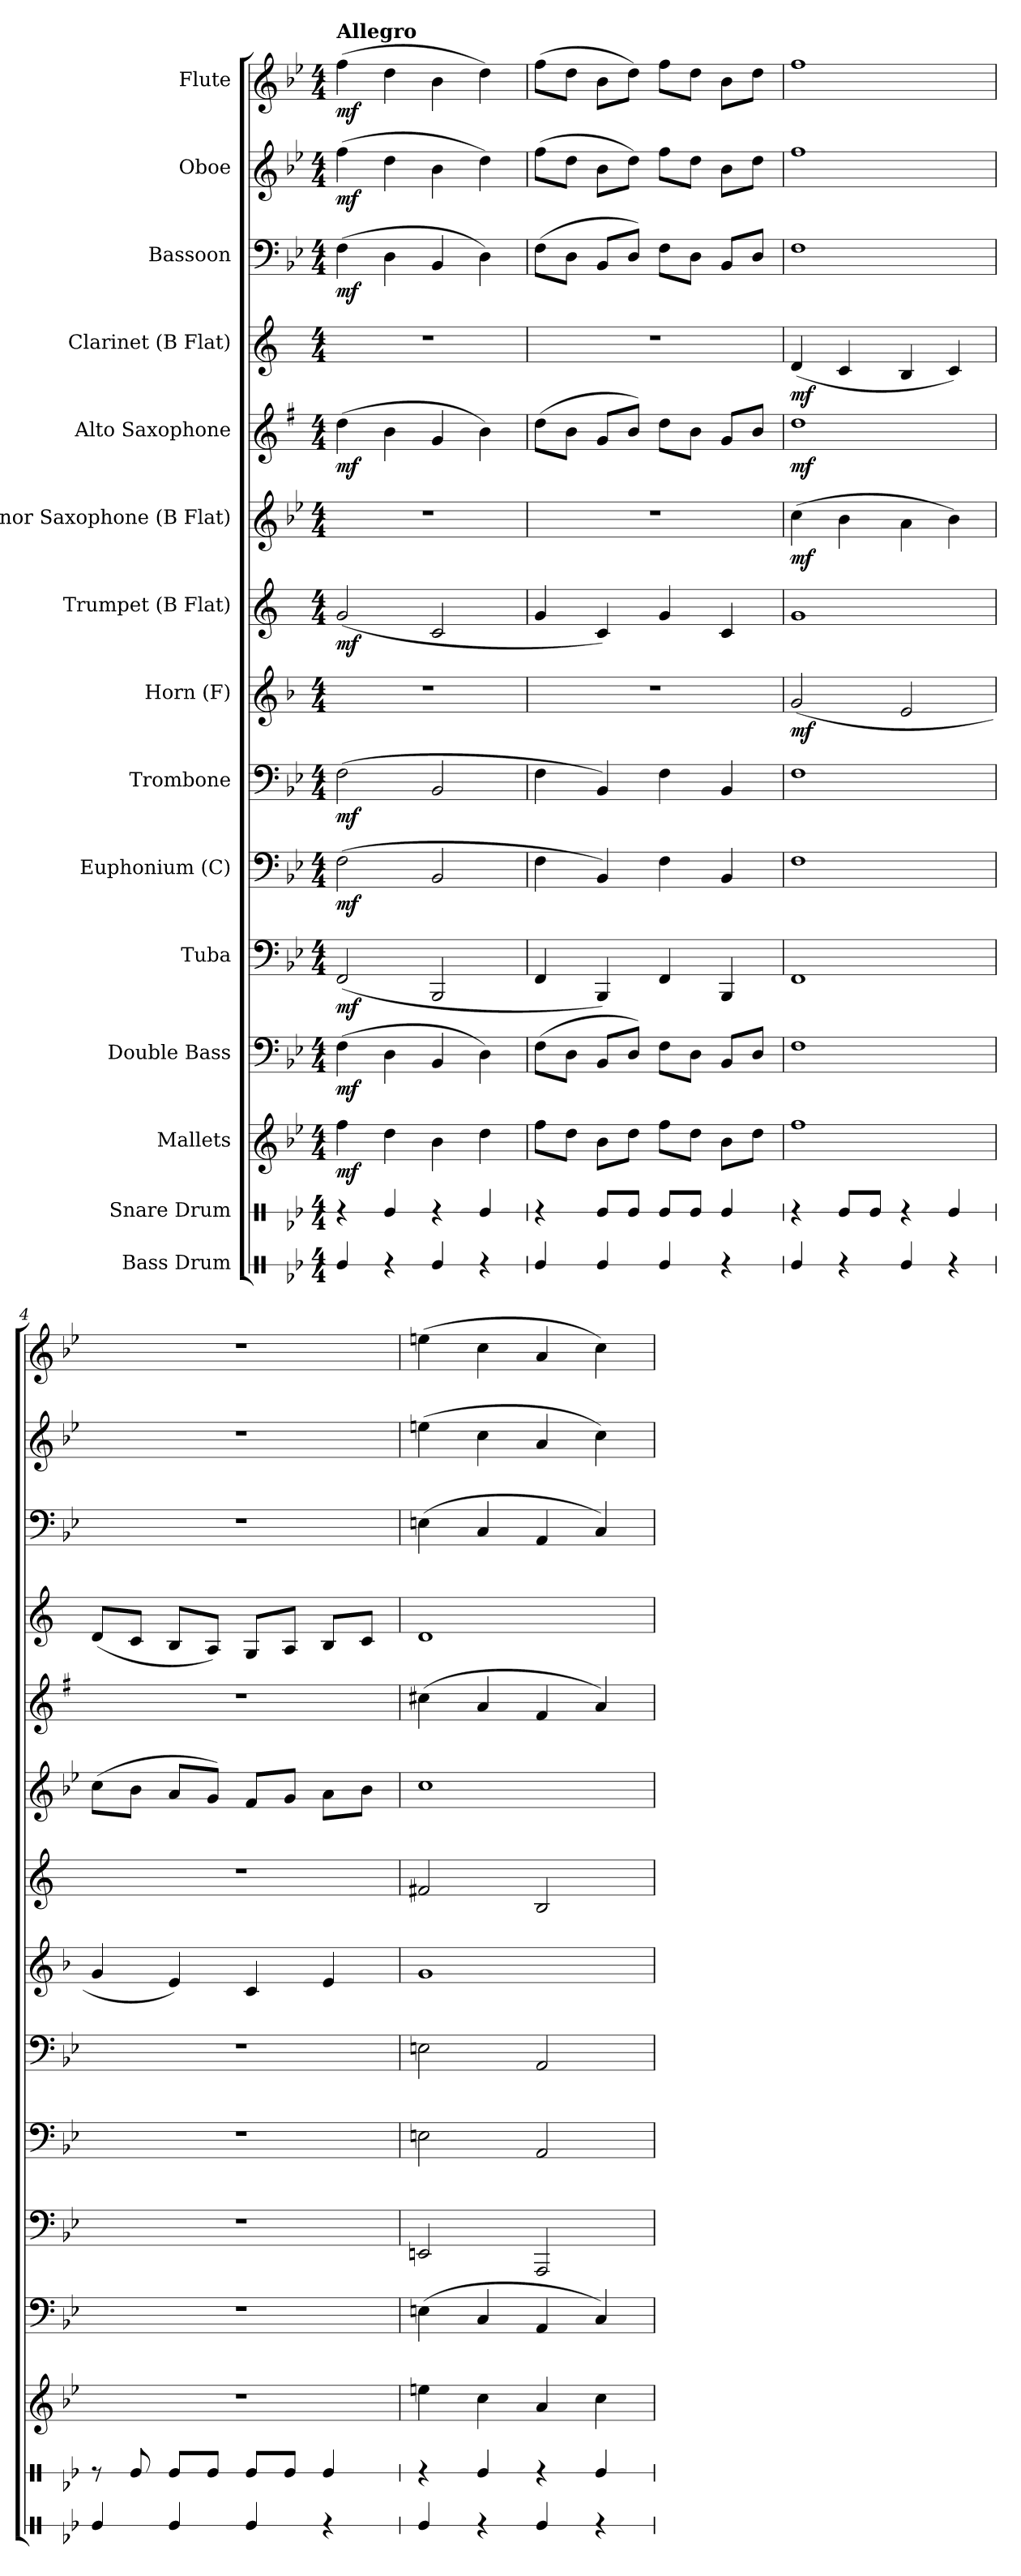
**kern	**kern	**kern	**dynam	**kern	**dynam	**kern	**dynam	**kern	**dynam	**kern	**dynam	**kern	**dynam	**kern	**dynam	**kern	**dynam	**kern	**dynam	**kern	**dynam	**kern	**dynam	**kern	**dynam	**kern	**dynam
*part15	*part14	*part13	*part13	*part12	*part12	*part11	*part11	*part10	*part10	*part9	*part9	*part8	*part8	*part7	*part7	*part6	*part6	*part5	*part5	*part4	*part4	*part3	*part3	*part2	*part2	*part1	*part1
*staff15	*staff14	*staff13	*staff13	*staff12	*staff12	*staff11	*staff11	*staff10	*staff10	*staff9	*staff9	*staff8	*staff8	*staff7	*staff7	*staff6	*staff6	*staff5	*staff5	*staff4	*staff4	*staff3	*staff3	*staff2	*staff2	*staff1	*staff1
*I"Bass Drum	*I"Snare Drum	*I"Mallets	*	*I"Double Bass	*	*I"Tuba	*	*I"Euphonium (C)	*	*I"Trombone	*	*I"Horn (F)	*	*I"Trumpet (B Flat)	*	*I"Tenor Saxophone (B Flat)	*	*I"Alto Saxophone	*	*I"Clarinet (B Flat)	*	*I"Bassoon	*	*I"Oboe	*	*I"Flute	*
*stria1	*stria1	*	*	*	*	*	*	*	*	*	*	*	*	*	*	*	*	*	*	*	*	*	*	*	*	*	*
*clefX	*clefX	*clefG2	*	*clefF4	*	*clefF4	*	*clefF4	*	*clefF4	*	*clefG2	*	*clefG2	*	*clefG2	*	*clefG2	*	*clefG2	*	*clefF4	*	*clefG2	*	*clefG2	*
*	*	*ITrd-14c-24	*	*ITrd7c12	*	*	*	*	*	*	*	*ITrd4c7	*	*ITrd1c2	*	*ITrd8c14	*	*ITrd5c9	*	*ITrd1c2	*	*	*	*	*	*	*
*k[b-e-]	*k[b-e-]	*k[b-e-]	*	*k[b-e-]	*	*k[b-e-]	*	*k[b-e-]	*	*k[b-e-]	*	*k[b-e-]	*	*k[b-e-]	*	*k[b-e-]	*	*k[b-e-]	*	*k[b-e-]	*	*k[b-e-]	*	*k[b-e-]	*	*k[b-e-]	*
*B-:	*B-:	*B-:	*	*B-:	*	*B-:	*	*B-:	*	*B-:	*	*B-:	*	*B-:	*	*B-:	*	*B-:	*	*B-:	*	*B-:	*	*B-:	*	*B-:	*
*M4/4	*M4/4	*M4/4	*	*M4/4	*	*M4/4	*	*M4/4	*	*M4/4	*	*M4/4	*	*M4/4	*	*M4/4	*	*M4/4	*	*M4/4	*	*M4/4	*	*M4/4	*	*M4/4	*
*MM240	*MM240	*MM240	*	*MM240	*	*MM240	*	*MM240	*	*MM240	*	*MM240	*	*MM240	*	*MM240	*	*MM240	*	*MM240	*	*MM240	*	*MM240	*	*MM240	*
=1	=1	=1	=1	=1	=1	=1	=1	=1	=1	=1	=1	=1	=1	=1	=1	=1	=1	=1	=1	=1	=1	=1	=1	=1	=1	=1	=1
!	!	!	!	!	!	!	!	!	!	!	!	!	!	!	!	!	!	!	!	!	!	!	!	!	!	!LO:TX:a:B:t=Allegro	!
!	!	!	!LO:DY:b	!	!LO:DY:b	!	!LO:DY:b	!	!LO:DY:b	!	!LO:DY:b	!	!	!	!LO:DY:b	!	!	!	!LO:DY:b	!	!	!	!LO:DY:b	!	!LO:DY:b	!	!LO:DY:b
4Re/	4r	4ffff\	mf	(4FF\	mf	(2FF/	mf	(2F\	mf	(2F\	mf	1r	.	(2f/	mf	1r	.	(4f\	mf	1r	.	(4F\	mf	(4ff\	mf	(4ff\	mf
4r	4Re/	4dddd\	.	4DD\	.	.	.	.	.	.	.	.	.	.	.	.	.	4d\	.	.	.	4D\	.	4dd\	.	4dd\	.
4Re/	4r	4bbb-\	.	4BBB-/	.	2BBB-/	.	2BB-/	.	2BB-/	.	.	.	2B-/	.	.	.	4B-/	.	.	.	4BB-/	.	4b-\	.	4b-\	.
4r	4Re/	4dddd\	.	4DD\)	.	.	.	.	.	.	.	.	.	.	.	.	.	4d\)	.	.	.	4D\)	.	4dd\)	.	4dd\)	.
=2	=2	=2	=2	=2	=2	=2	=2	=2	=2	=2	=2	=2	=2	=2	=2	=2	=2	=2	=2	=2	=2	=2	=2	=2	=2	=2	=2
4Re/	4r	8ffff\L	.	(8FF\L	.	4FF/	.	4F\	.	4F\	.	1r	.	4f/	.	1r	.	(8f\L	.	1r	.	(8F\L	.	(8ff\L	.	(8ff\L	.
.	.	8dddd\J	.	8DD\J	.	.	.	.	.	.	.	.	.	.	.	.	.	8d\J	.	.	.	8D\J	.	8dd\J	.	8dd\J	.
4Re/	8Re/L	8bbb-\L	.	8BBB-/L	.	4BBB-/)	.	4BB-/)	.	4BB-/)	.	.	.	4B-/)	.	.	.	8B-/L	.	.	.	8BB-/L	.	8b-\L	.	8b-\L	.
.	8Re/J	8dddd\J	.	8DD/J)	.	.	.	.	.	.	.	.	.	.	.	.	.	8d/J)	.	.	.	8D/J)	.	8dd\J)	.	8dd\J)	.
4Re/	8Re/L	8ffff\L	.	8FF\L	.	4FF/	.	4F\	.	4F\	.	.	.	4f/	.	.	.	8f\L	.	.	.	8F\L	.	8ff\L	.	8ff\L	.
.	8Re/J	8dddd\J	.	8DD\J	.	.	.	.	.	.	.	.	.	.	.	.	.	8d\J	.	.	.	8D\J	.	8dd\J	.	8dd\J	.
4r	4Re/	8bbb-\L	.	8BBB-/L	.	4BBB-/	.	4BB-/	.	4BB-/	.	.	.	4B-/	.	.	.	8B-/L	.	.	.	8BB-/L	.	8b-\L	.	8b-\L	.
.	.	8dddd\J	.	8DD/J	.	.	.	.	.	.	.	.	.	.	.	.	.	8d/J	.	.	.	8D/J	.	8dd\J	.	8dd\J	.
=3	=3	=3	=3	=3	=3	=3	=3	=3	=3	=3	=3	=3	=3	=3	=3	=3	=3	=3	=3	=3	=3	=3	=3	=3	=3	=3	=3
!	!	!	!	!	!	!	!	!	!	!	!	!	!LO:DY:b	!	!	!	!LO:DY:b	!	!LO:DY:b	!	!LO:DY:b	!	!	!	!	!	!
4Re/	4r	1ffff\	.	1FF\	.	1FF/	.	1F\	.	1F\	.	(2c/	mf	1f/	.	(4c\	mf	1f\	mf	(4c/	mf	1F\	.	1ff\	.	1ff\	.
4r	8Re/L	.	.	.	.	.	.	.	.	.	.	.	.	.	.	4B-\	.	.	.	4B-/	.	.	.	.	.	.	.
.	8Re/J	.	.	.	.	.	.	.	.	.	.	.	.	.	.	.	.	.	.	.	.	.	.	.	.	.	.
4Re/	4r	.	.	.	.	.	.	.	.	.	.	2A/	.	.	.	4A\	.	.	.	4A/	.	.	.	.	.	.	.
4r	4Re/	.	.	.	.	.	.	.	.	.	.	.	.	.	.	4B-\)	.	.	.	4B-/)	.	.	.	.	.	.	.
=4	=4	=4	=4	=4	=4	=4	=4	=4	=4	=4	=4	=4	=4	=4	=4	=4	=4	=4	=4	=4	=4	=4	=4	=4	=4	=4	=4
4Re/	8r	1r	.	1r	.	1r	.	1r	.	1r	.	4c/	.	1r	.	(8c\L	.	1r	.	(8c/L	.	1r	.	1r	.	1r	.
.	8Re/	.	.	.	.	.	.	.	.	.	.	.	.	.	.	8B-\J	.	.	.	8B-/J	.	.	.	.	.	.	.
4Re/	8Re/L	.	.	.	.	.	.	.	.	.	.	4A/)	.	.	.	8A/L	.	.	.	8A/L	.	.	.	.	.	.	.
.	8Re/J	.	.	.	.	.	.	.	.	.	.	.	.	.	.	8G/J)	.	.	.	8G/J)	.	.	.	.	.	.	.
4Re/	8Re/L	.	.	.	.	.	.	.	.	.	.	4F/	.	.	.	8F/L	.	.	.	8F/L	.	.	.	.	.	.	.
.	8Re/J	.	.	.	.	.	.	.	.	.	.	.	.	.	.	8G/J	.	.	.	8G/J	.	.	.	.	.	.	.
4r	4Re/	.	.	.	.	.	.	.	.	.	.	4A/	.	.	.	8A\L	.	.	.	8A/L	.	.	.	.	.	.	.
.	.	.	.	.	.	.	.	.	.	.	.	.	.	.	.	8B-\J	.	.	.	8B-/J	.	.	.	.	.	.	.
=5	=5	=5	=5	=5	=5	=5	=5	=5	=5	=5	=5	=5	=5	=5	=5	=5	=5	=5	=5	=5	=5	=5	=5	=5	=5	=5	=5
4Re/	4r	4eeeen\	.	(4EEn\	.	2EEn/	.	2En\	.	2En\	.	1c/	.	2en/	.	1c\	.	(4en\	.	1c/	.	(4En\	.	(4een\	.	(4een\	.
4r	4Re/	4cccc\	.	4CC/	.	.	.	.	.	.	.	.	.	.	.	.	.	4c/	.	.	.	4C/	.	4cc\	.	4cc\	.
4Re/	4r	4aaa/	.	4AAA/	.	2AAA/	.	2AA/	.	2AA/	.	.	.	2A/	.	.	.	4A/	.	.	.	4AA/	.	4a/	.	4a/	.
4r	4Re/	4cccc\	.	4CC/)	.	.	.	.	.	.	.	.	.	.	.	.	.	4c/)	.	.	.	4C/)	.	4cc\)	.	4cc\)	.
=	=	=	=	=	=	=	=	=	=	=	=	=	=	=	=	=	=	=	=	=	=	=	=	=	=	=	=
*-	*-	*-	*-	*-	*-	*-	*-	*-	*-	*-	*-	*-	*-	*-	*-	*-	*-	*-	*-	*-	*-	*-	*-	*-	*-	*-	*-
